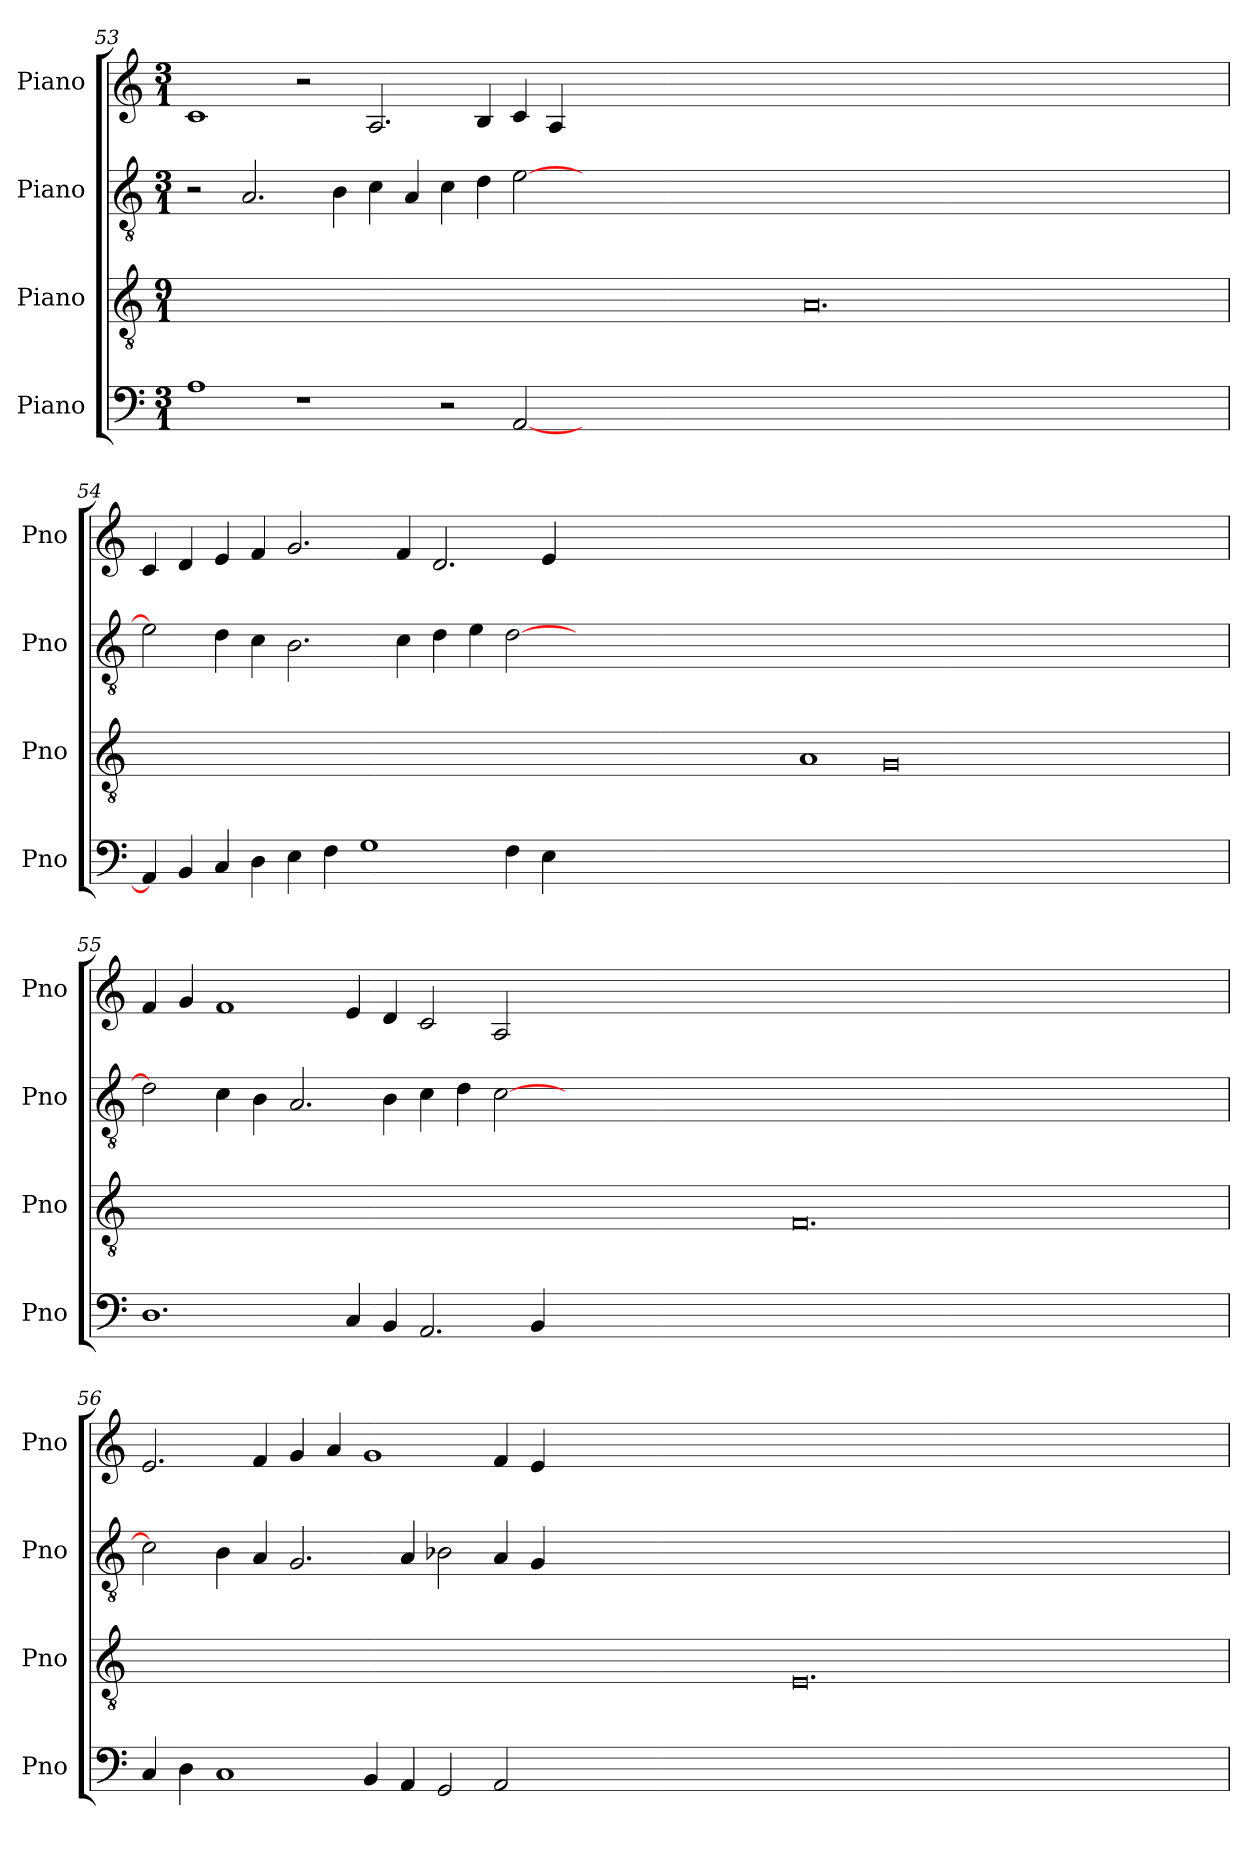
**kern	**kern	**kern	**kern
*part4	*part3	*part2	*part1
*staff4	*staff3	*staff2	*staff1
*I"Piano	*I"Piano	*I"Piano	*I"Piano
*I'Pno	*I'Pno	*I'Pno	*I'Pno
!!LO:PB:g=z
*clefF4	*clefGv2	*clefGv2	*clefG2
*k[]	*k[]	*k[]	*k[]
*M3/1	*M9/1	*M3/1	*M3/1
=53	=53	=53	=53
1A	000ryy	2r	1c
.	.	2.A/	.
1r	.	.	2r
.	.	4B\	.
.	.	4c\	2.A/
.	.	4A/	.
2r	.	4c\	.
.	.	4d\	4B/
[2AA/	.	[2e\	4c/
.	.	.	4A/
00.ryy	.	00.ryy	00.ryy
.	0.A	.	.
00ryy	.	00ryy	00ryy
.	1.ryy	.	.
.	1ryy	.	.
2ryy	.	2ryy	2ryy
!!LO:LB:g=z
=54	=54	=54	=54
4AA/]	000ryy	2e\]	4c/
4BB/	.	.	4d/
4C/	.	4d\	4e/
4D\	.	4c\	4f/
4E\	.	2.B\	2.g/
4F\	.	.	.
1G	.	.	.
.	.	4c\	4f/
.	.	4d\	2.d/
.	.	4e\	.
4F\	.	[2d\	.
4E\	.	.	4e/
00.ryy	.	00.ryy	00.ryy
.	1A	.	.
00ryy	0G	00ryy	00ryy
.	1.ryy	.	.
.	1ryy	.	.
2ryy	.	2ryy	2ryy
!!LO:LB:g=z
=55	=55	=55	=55
1.D	000ryy	2d\]	4f/
.	.	.	4g/
.	.	4c\	1f
.	.	4B\	.
.	.	2.A/	.
4C/	.	.	4e/
4BB/	.	4B\	4d/
2.AA/	.	4c\	2c/
.	.	4d\	.
.	.	[2c\	2A/
4BB/	.	.	.
00.ryy	.	00.ryy	00.ryy
.	0.F	.	.
00ryy	.	00ryy	00ryy
.	1.ryy	.	.
.	1ryy	.	.
2ryy	.	2ryy	2ryy
!!LO:LB:g=z
=56	=56	=56	=56
4C/	000ryy	2c\]	2.e/
4D\	.	.	.
1C	.	4B\	.
.	.	4A/	4f/
.	.	2.G/	4g/
.	.	.	4a/
4BB/	.	.	1g
4AA/	.	4A/	.
2GG/	.	2B-X\	.
2AA/	.	4A/	4f/
.	.	4G/	4e/
00.ryy	.	00.ryy	00.ryy
.	0.E	.	.
00ryy	.	00ryy	00ryy
.	1.ryy	.	.
.	1ryy	.	.
2ryy	.	2ryy	2ryy
=	=	=	=
*-	*-	*-	*-
